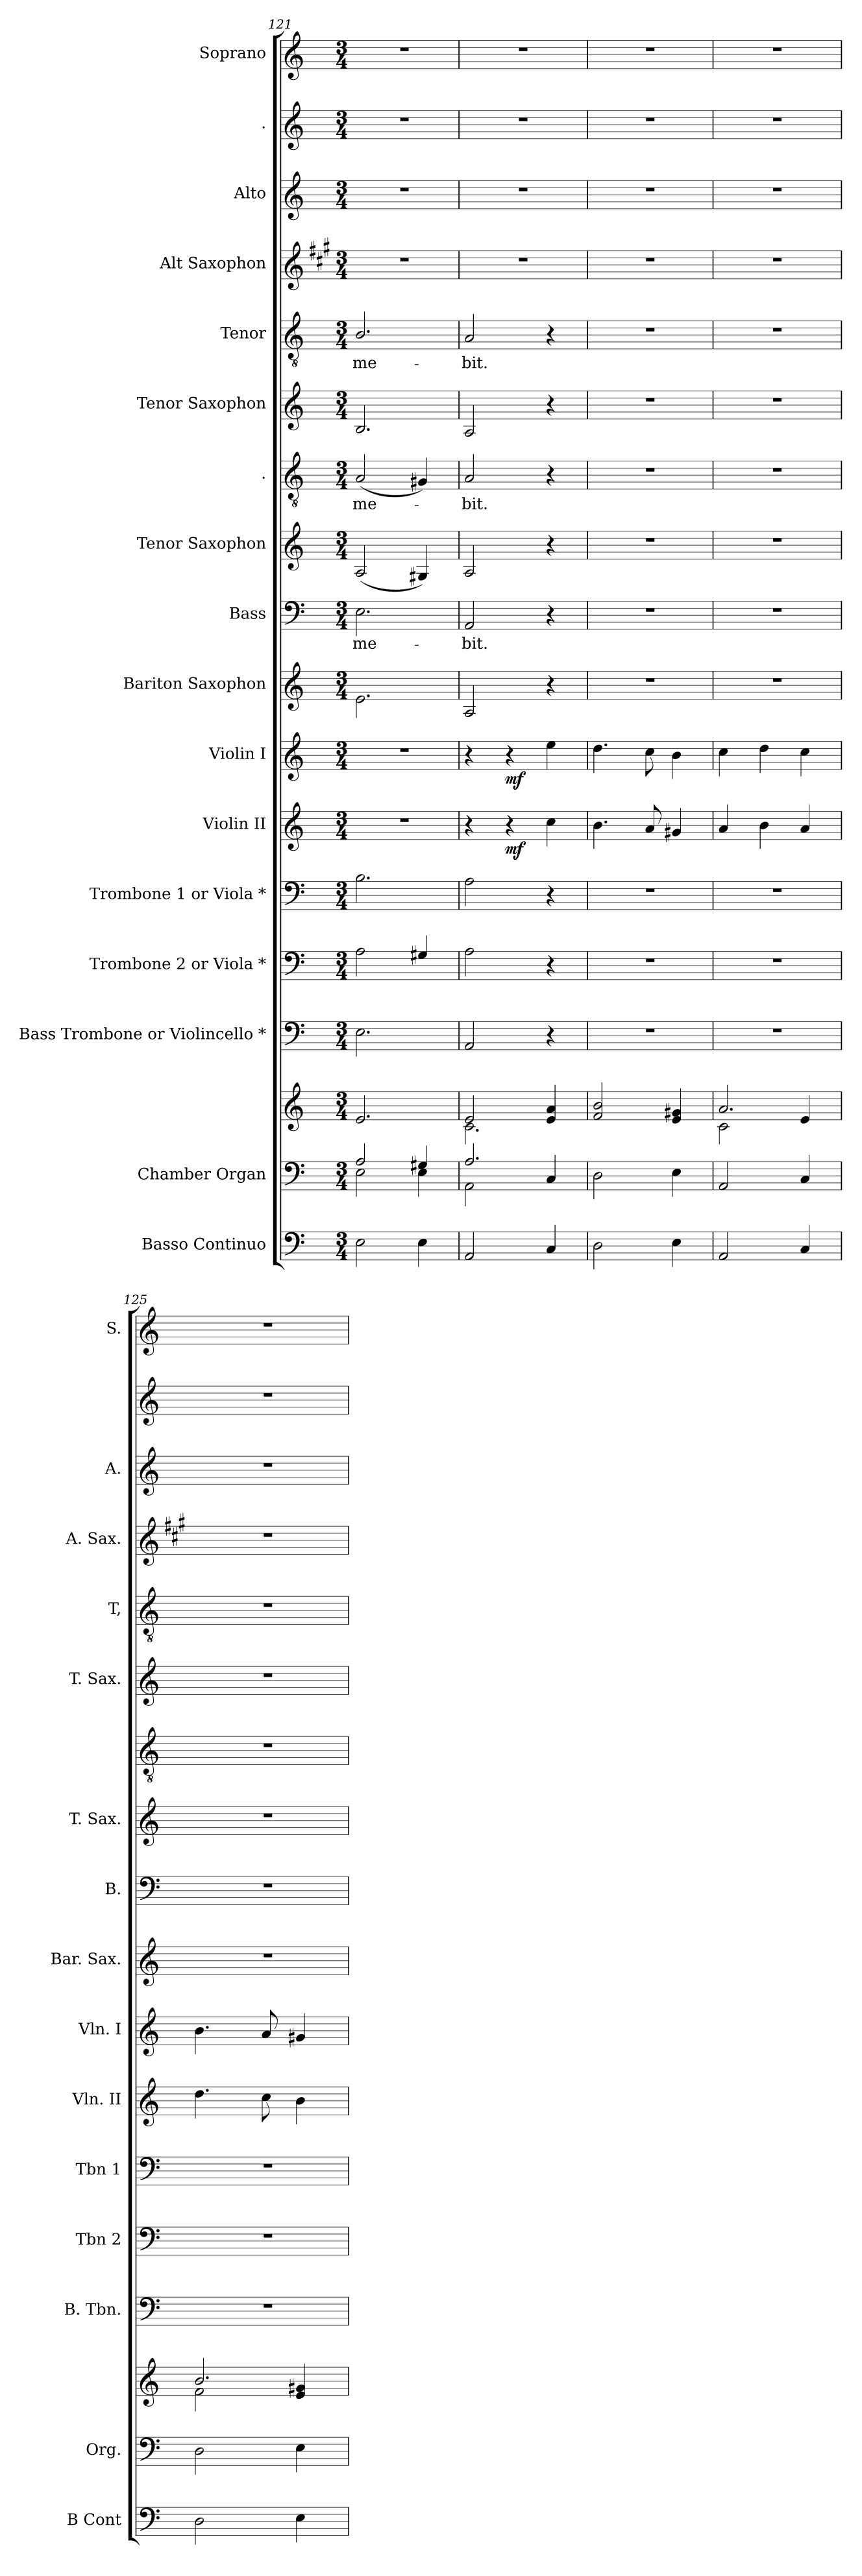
**kern	**kern	**kern	**kern	**kern	**kern	**kern	**dynam	**kern	**dynam	**kern	**kern	**text	**kern	**kern	**text	**kern	**kern	**text	**kern	**kern	**kern	**kern
*part17	*part16	*part16	*part15	*part14	*part13	*part12	*part12	*part11	*part11	*part10	*part9	*part9	*part8	*part7	*part7	*part6	*part5	*part5	*part4	*part3	*part2	*part1
*staff18	*staff17	*staff16	*staff15	*staff14	*staff13	*staff12	*staff12	*staff11	*staff11	*staff10	*staff9	*staff9	*staff8	*staff7	*staff7	*staff6	*staff5	*staff5	*staff4	*staff3	*staff2	*staff1
*I"Basso  Continuo	*I"Chamber  Organ	*	*I"Bass Trombone or Violincello *	*I"Trombone 2 or Viola *	*I"Trombone 1 or Viola *	*I"Violin II	*	*I"Violin I	*	*I"Bariton Saxophon	*I"Bass	*	*I"Tenor Saxophon	*I".	*	*I"Tenor Saxophon	*I"Tenor	*	*I"Alt Saxophon	*I"Alto	*I".	*I"Soprano
*I'B Cont	*I'Org.	*	*I'B. Tbn.	*I'Tbn 2	*I'Tbn 1	*I'Vln. II	*	*I'Vln. I	*	*I'Bar. Sax.	*I'B.	*	*I'T. Sax.	*	*	*I'T. Sax.	*I'T,	*	*I'A. Sax.	*I'A.	*	*I'S.
*clefF4	*clefF4	*clefG2	*clefF4	*clefF4	*clefF4	*clefG2	*	*clefG2	*	*clefG2	*clefF4	*	*clefG2	*clefGv2	*	*clefG2	*clefGv2	*	*clefG2	*clefG2	*clefG2	*clefG2
*ITrd7c12	*	*	*	*	*	*	*	*	*	*ITrd12c21	*	*	*ITrd8c14	*ITrd7c12	*	*ITrd8c14	*ITrd7c12	*	*ITrd5c9	*	*	*
*k[]	*k[]	*k[]	*k[]	*k[]	*k[]	*k[]	*	*k[]	*	*k[]	*k[]	*	*k[]	*k[]	*	*k[]	*k[]	*	*k[]	*k[]	*k[]	*k[]
*M3/4	*M3/4	*M3/4	*M3/4	*M3/4	*M3/4	*M3/4	*	*M3/4	*	*M3/4	*M3/4	*	*M3/4	*M3/4	*	*M3/4	*M3/4	*	*M3/4	*M3/4	*M3/4	*M3/4
=121	=121	=121	=121	=121	=121	=121	=121	=121	=121	=121	=121	=121	=121	=121	=121	=121	=121	=121	=121	=121	=121	=121
*	*^	*	*	*	*	*	*	*	*	*	*	*	*	*	*	*	*	*	*	*	*	*
!	!	!	!	!	!	!	!	!	!	!	!	!	!LO:LY:b	!	!	!LO:LY:b	!	!	!LO:LY:b	!	!	!	!
2EE\	2A/	2E\	2.e/	2.E\	2A\	2.B\	2.r	.	2.r	.	2.E\	2.E\	-me-	(2AA/	(2AA/	-me-	2.BB/	2.BB/	-me-	2.r	2.r	2.r	2.r
4EE\	4G#X/	4E\	.	.	4G#X/	.	.	.	.	.	.	.	.	4GG#X/)	4GG#X/)	.	.	.	.	.	.	.	.
=122	=122	=122	=122	=122	=122	=122	=122	=122	=122	=122	=122	=122	=122	=122	=122	=122	=122	=122	=122	=122	=122	=122	=122
*	*	*	*^	*	*	*	*	*	*	*	*	*	*	*	*	*	*	*	*	*	*	*	*
!	!	!	!	!	!	!	!	!	!	!	!	!	!	!LO:LY:b	!	!	!LO:LY:b	!	!	!LO:LY:b	!	!	!	!
2AAA/	2.A/	2AA\	2e/	2.c\	2AA/	2A\	2A\	4r	.	4r	.	2AA/	2AA/	-bit.	2AA/	2AA/	-bit.	2AA/	2AA/	-bit.	2.r	2.r	2.r	2.r
!	!	!	!	!	!	!	!	!	!LO:DY:b	!	!LO:DY:b	!	!	!	!	!	!	!	!	!	!	!	!	!
.	.	.	.	.	.	.	.	4r	mf	4r	mf	.	.	.	.	.	.	.	.	.	.	.	.	.
4CC/	.	4C/	4e/ 4a/	.	4r	4r	4r	4cc\	.	4ee\	.	4r	4r	.	4r	4r	.	4r	4r	.	.	.	.	.
*	*	*	*v	*v	*	*	*	*	*	*	*	*	*	*	*	*	*	*	*	*	*	*	*	*
=123	=123	=123	=123	=123	=123	=123	=123	=123	=123	=123	=123	=123	=123	=123	=123	=123	=123	=123	=123	=123	=123	=123	=123
2DD\	2.ryy	2D\	2f/ 2b/	2.r	2.r	2.r	4.b\	.	4.dd\	.	2.r	2.r	.	2.r	2.r	.	2.r	2.r	.	2.r	2.r	2.r	2.r
.	.	.	.	.	.	.	8a/	.	8cc\	.	.	.	.	.	.	.	.	.	.	.	.	.	.
4EE\	.	4E\	4e/ 4g#X/	.	.	.	4g#X/	.	4b\	.	.	.	.	.	.	.	.	.	.	.	.	.	.
*	*v	*v	*	*	*	*	*	*	*	*	*	*	*	*	*	*	*	*	*	*	*	*	*
=124	=124	=124	=124	=124	=124	=124	=124	=124	=124	=124	=124	=124	=124	=124	=124	=124	=124	=124	=124	=124	=124	=124
*	*	*^	*	*	*	*	*	*	*	*	*	*	*	*	*	*	*	*	*	*	*	*
2AAA/	2AA/	2.a/	2c\	2.r	2.r	2.r	4a/	.	4cc\	.	2.r	2.r	.	2.r	2.r	.	2.r	2.r	.	2.r	2.r	2.r	2.r
.	.	.	.	.	.	.	4b\	.	4dd\	.	.	.	.	.	.	.	.	.	.	.	.	.	.
4CC/	4C/	.	4e/	.	.	.	4a/	.	4cc\	.	.	.	.	.	.	.	.	.	.	.	.	.	.
=125	=125	=125	=125	=125	=125	=125	=125	=125	=125	=125	=125	=125	=125	=125	=125	=125	=125	=125	=125	=125	=125	=125	=125
2DD\	2D\	2.b/	2f\	2.r	2.r	2.r	4.dd\	.	4.b\	.	2.r	2.r	.	2.r	2.r	.	2.r	2.r	.	2.r	2.r	2.r	2.r
.	.	.	.	.	.	.	8cc\	.	8a/	.	.	.	.	.	.	.	.	.	.	.	.	.	.
4EE\	4E\	.	4e/ 4g#X/	.	.	.	4b\	.	4g#X/	.	.	.	.	.	.	.	.	.	.	.	.	.	.
*	*	*v	*v	*	*	*	*	*	*	*	*	*	*	*	*	*	*	*	*	*	*	*	*
=	=	=	=	=	=	=	=	=	=	=	=	=	=	=	=	=	=	=	=	=	=	=
*-	*-	*-	*-	*-	*-	*-	*-	*-	*-	*-	*-	*-	*-	*-	*-	*-	*-	*-	*-	*-	*-	*-
